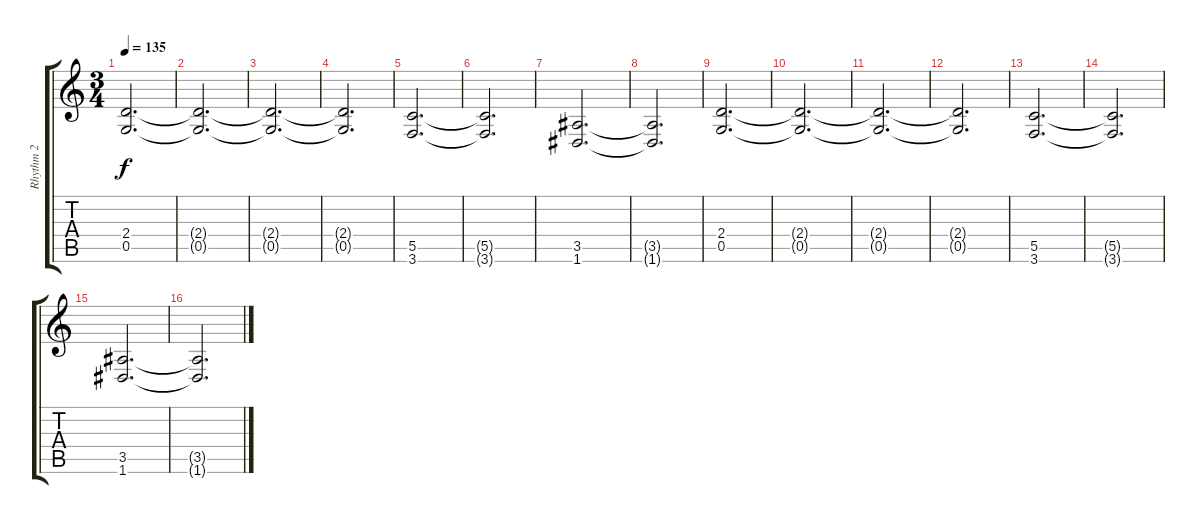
\track ("Rhythm 2" "Rhythm 2") {instrument distortionguitar}
\staff {score tabs}
\tuning (D4 A3 F3 C3 G2 D2) {hide}
\ts (3 4)
\tempo 135
\clef g2
\ks c
(2.4 0.5).2{d dy f volume 13} |
(2.4{t} 0.5{t}).2{d} |
(2.4{t} 0.5{t}).2{d} |
(2.4{t} 0.5{t}).2{d} |
(5.5 3.6).2{d} |
(5.5{t} 3.6{t}).2{d} |
(3.5 1.6).2{d} |
(3.5{t} 1.6{t}).2{d} |
(2.4 0.5).2{d} |
(2.4{t} 0.5{t}).2{d} |
(2.4{t} 0.5{t}).2{d} |
(2.4{t} 0.5{t}).2{d} |
(5.5 3.6).2{d} |
(5.5{t} 3.6{t}).2{d} |
(3.5 1.6).2{d} |
(3.5{t} 1.6{t}).2{d}
